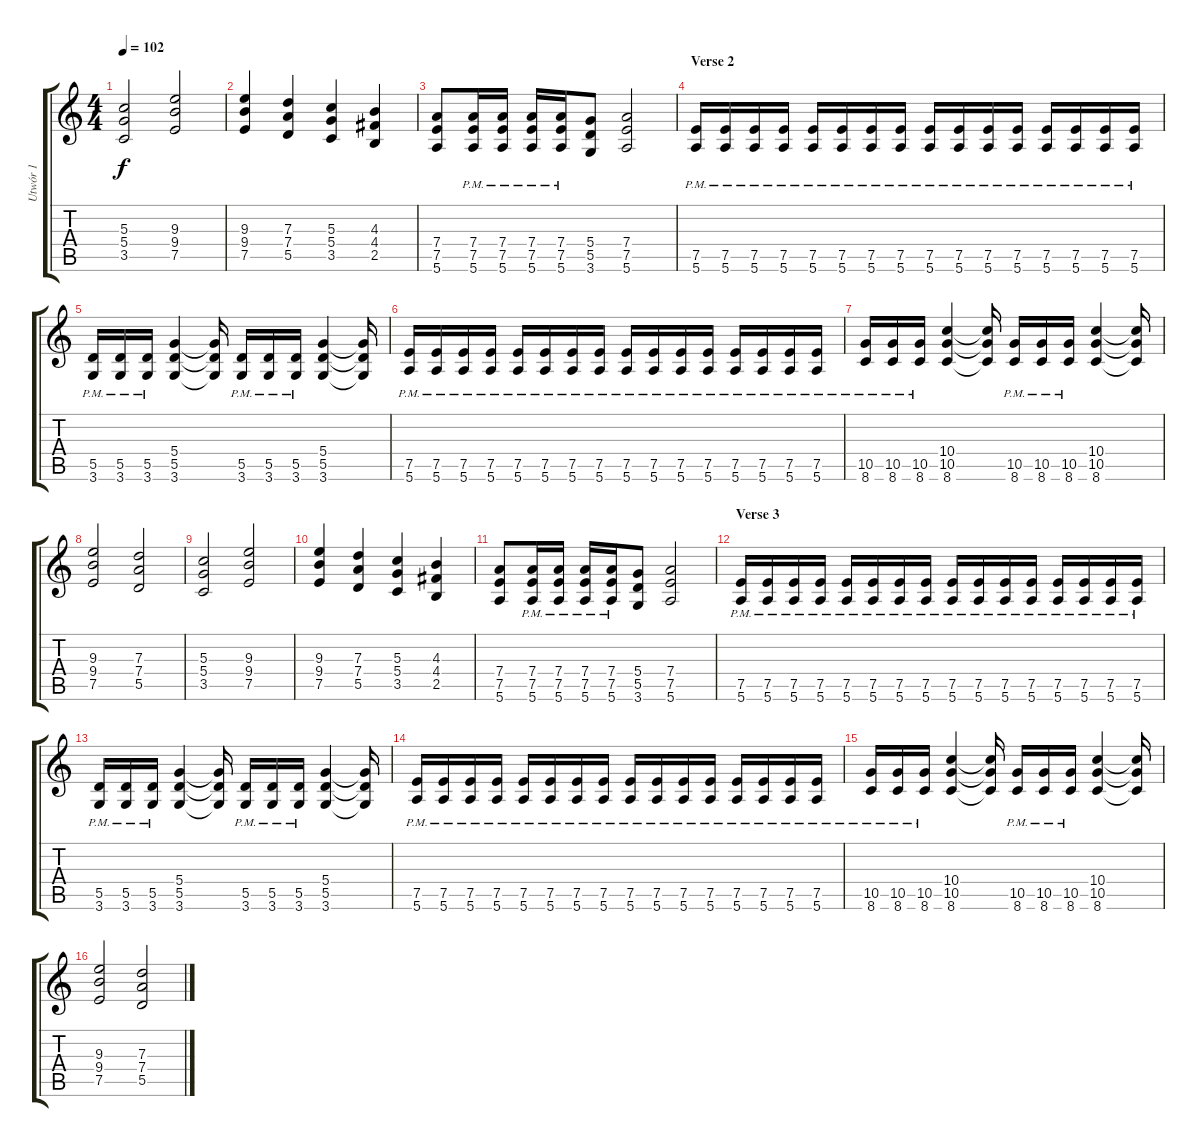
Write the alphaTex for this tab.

\track ("Utwór 1" "Utwór 1") {instrument distortionguitar}
\staff {score tabs}
\tuning (E4 B3 G3 D3 A2 E2) {hide}
\ts (4 4)
\tempo 102
\clef g2
\ks c
(5.3 5.4 3.5).2{dy f} (9.3 9.4 7.5).2 |
(9.3 9.4 7.5).4 (7.3 7.4 5.5).4 (5.3 5.4 3.5).4 (4.3 4.4 2.5).4 |
(7.4 7.5 5.6).8 (7.4{pm} 7.5{pm} 5.6{pm}).16 (7.4{pm} 7.5{pm} 5.6{pm}).16 (7.4{pm} 7.5{pm} 5.6{pm}).16 (7.4{pm} 7.5{pm} 5.6{pm}).16 (5.4 5.5 3.6).8 (7.4 7.5 5.6).2 |
\section ("" "Verse 2")
(7.5{pm} 5.6{pm}).16 (7.5{pm} 5.6{pm}).16 (7.5{pm} 5.6{pm}).16 (7.5{pm} 5.6{pm}).16 (7.5{pm} 5.6{pm}).16 (7.5{pm} 5.6{pm}).16 (7.5{pm} 5.6{pm}).16 (7.5{pm} 5.6{pm}).16 (7.5{pm} 5.6{pm}).16 (7.5{pm} 5.6{pm}).16 (7.5{pm} 5.6{pm}).16 (7.5{pm} 5.6{pm}).16 (7.5{pm} 5.6{pm}).16 (7.5{pm} 5.6{pm}).16 (7.5{pm} 5.6{pm}).16 (7.5{pm} 5.6{pm}).16 |
(5.5{pm} 3.6).16 (5.5{pm} 3.6).16 (5.5{pm} 3.6).16 (5.4 5.5 3.6).4 (5.4{t} 5.5{t} 3.6{t}).16 (5.5{pm} 3.6).16 (5.5{pm} 3.6).16 (5.5{pm} 3.6).16 (5.4 5.5 3.6).4 (5.4{t} 5.5{t} 3.6{t}).16 |
(7.5{pm} 5.6{pm}).16 (7.5{pm} 5.6{pm}).16 (7.5{pm} 5.6{pm}).16 (7.5{pm} 5.6{pm}).16 (7.5{pm} 5.6{pm}).16 (7.5{pm} 5.6{pm}).16 (7.5{pm} 5.6{pm}).16 (7.5{pm} 5.6{pm}).16 (7.5{pm} 5.6{pm}).16 (7.5{pm} 5.6{pm}).16 (7.5{pm} 5.6{pm}).16 (7.5{pm} 5.6{pm}).16 (7.5{pm} 5.6{pm}).16 (7.5{pm} 5.6{pm}).16 (7.5{pm} 5.6{pm}).16 (7.5{pm} 5.6{pm}).16 |
(10.5{pm} 8.6{pm}).16 (10.5{pm} 8.6{pm}).16 (10.5{pm} 8.6{pm}).16 (10.4 10.5 8.6).4 (10.4{t} 10.5{t} 8.6{t}).16 (10.5{pm} 8.6{pm}).16 (10.5{pm} 8.6{pm}).16 (10.5{pm} 8.6{pm}).16 (10.4 10.5 8.6).4 (10.4{t} 10.5{t} 8.6{t}).16 |
(9.3 9.4 7.5).2 (7.3 7.4 5.5).2 |
(5.3 5.4 3.5).2 (9.3 9.4 7.5).2 |
(9.3 9.4 7.5).4 (7.3 7.4 5.5).4 (5.3 5.4 3.5).4 (4.3 4.4 2.5).4 |
(7.4 7.5 5.6).8 (7.4{pm} 7.5{pm} 5.6{pm}).16 (7.4{pm} 7.5{pm} 5.6{pm}).16 (7.4{pm} 7.5{pm} 5.6{pm}).16 (7.4{pm} 7.5{pm} 5.6{pm}).16 (5.4 5.5 3.6).8 (7.4 7.5 5.6).2 |
\section ("" "Verse 3")
(7.5{pm} 5.6{pm}).16 (7.5{pm} 5.6{pm}).16 (7.5{pm} 5.6{pm}).16 (7.5{pm} 5.6{pm}).16 (7.5{pm} 5.6{pm}).16 (7.5{pm} 5.6{pm}).16 (7.5{pm} 5.6{pm}).16 (7.5{pm} 5.6{pm}).16 (7.5{pm} 5.6{pm}).16 (7.5{pm} 5.6{pm}).16 (7.5{pm} 5.6{pm}).16 (7.5{pm} 5.6{pm}).16 (7.5{pm} 5.6{pm}).16 (7.5{pm} 5.6{pm}).16 (7.5{pm} 5.6{pm}).16 (7.5{pm} 5.6{pm}).16 |
(5.5{pm} 3.6).16 (5.5{pm} 3.6).16 (5.5{pm} 3.6).16 (5.4 5.5 3.6).4 (5.4{t} 5.5{t} 3.6{t}).16 (5.5{pm} 3.6).16 (5.5{pm} 3.6).16 (5.5{pm} 3.6).16 (5.4 5.5 3.6).4 (5.4{t} 5.5{t} 3.6{t}).16 |
(7.5{pm} 5.6{pm}).16 (7.5{pm} 5.6{pm}).16 (7.5{pm} 5.6{pm}).16 (7.5{pm} 5.6{pm}).16 (7.5{pm} 5.6{pm}).16 (7.5{pm} 5.6{pm}).16 (7.5{pm} 5.6{pm}).16 (7.5{pm} 5.6{pm}).16 (7.5{pm} 5.6{pm}).16 (7.5{pm} 5.6{pm}).16 (7.5{pm} 5.6{pm}).16 (7.5{pm} 5.6{pm}).16 (7.5{pm} 5.6{pm}).16 (7.5{pm} 5.6{pm}).16 (7.5{pm} 5.6{pm}).16 (7.5{pm} 5.6{pm}).16 |
(10.5{pm} 8.6{pm}).16 (10.5{pm} 8.6{pm}).16 (10.5{pm} 8.6{pm}).16 (10.4 10.5 8.6).4 (10.4{t} 10.5{t} 8.6{t}).16 (10.5{pm} 8.6{pm}).16 (10.5{pm} 8.6{pm}).16 (10.5{pm} 8.6{pm}).16 (10.4 10.5 8.6).4 (10.4{t} 10.5{t} 8.6{t}).16 |
(9.3 9.4 7.5).2 (7.3 7.4 5.5).2
